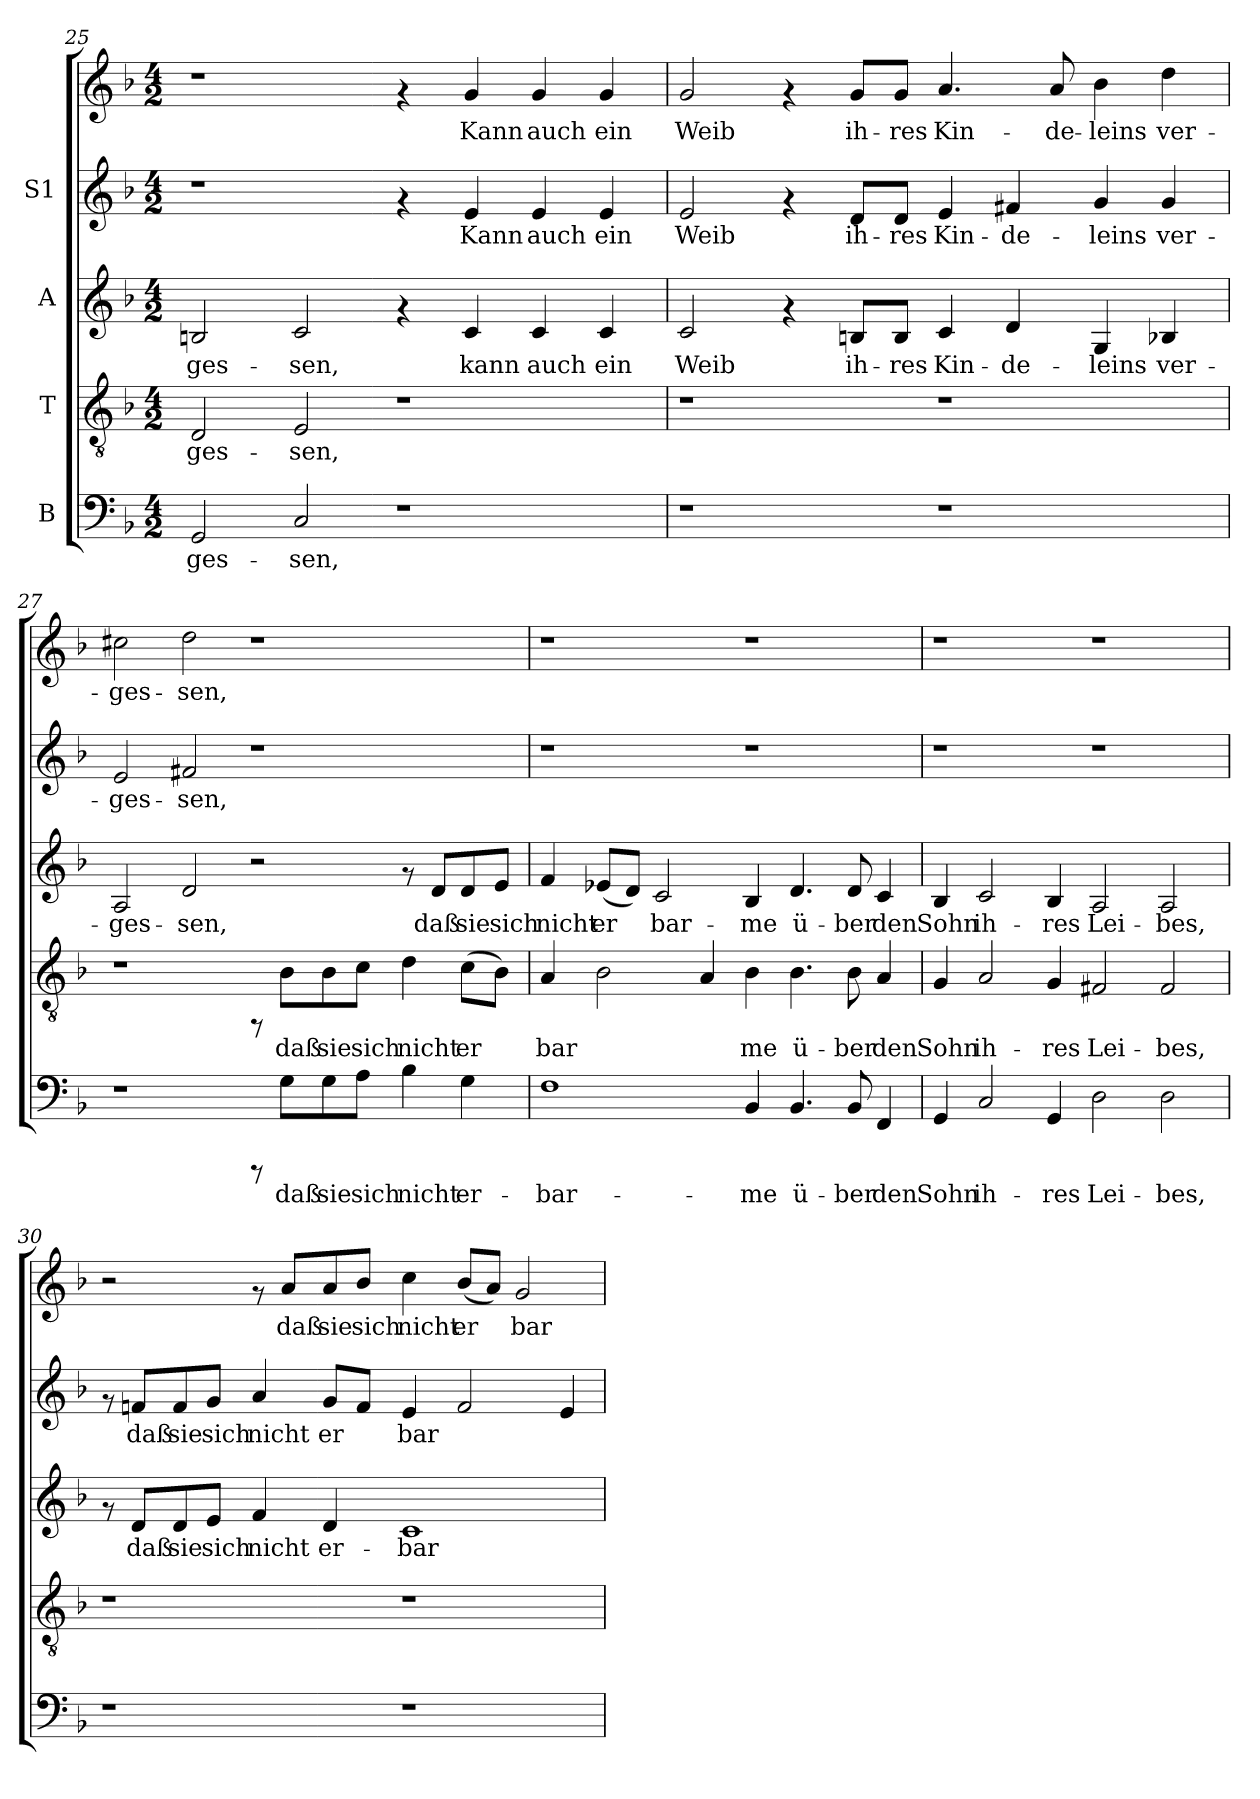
**kern	**text	**kern	**text	**kern	**text	**kern	**text	**kern	**text
*part4	*part4	*part3	*part3	*part2	*part2	*part1	*part1	*part1	*part1
*staff5	*staff5	*staff4	*staff4	*staff3	*staff3	*staff2	*staff2	*staff1	*staff1
*I"B	*	*I"T	*	*I"A	*	*I"S1	*	*	*
*clefF4	*	*clefGv2	*	*clefG2	*	*clefG2	*	*clefG2	*
*k[b-]	*	*k[b-]	*	*k[b-]	*	*k[b-]	*	*k[b-]	*
*F:	*	*F:	*	*F:	*	*F:	*	*F:	*
*M4/2	*	*M4/2	*	*M4/2	*	*M4/2	*	*M4/2	*
=25	=25	=25	=25	=25	=25	=25	=25	=25	=25
!	!LO:LY:b:cj	!	!LO:LY:b:cj	!	!LO:LY:b:cj	!	!	!	!
2GG/	-ges-	2D/	-ges-	2Bn/	-ges-	1r	.	1r	.
!	!LO:LY:b:cj	!	!LO:LY:b:cj	!	!LO:LY:b:cj	!	!	!	!
2C/	-sen,	2E/	-sen,	2c/	-sen,	.	.	.	.
1r	.	1r	.	4rf	.	4rf	.	4rf	.
!	!	!	!	!	!LO:LY:b:cj	!	!LO:LY:b:cj	!	!LO:LY:b:cj
.	.	.	.	4c/	kann	4e/	Kann	4g/	Kann
!	!	!	!	!	!LO:LY:b:cj	!	!LO:LY:b:cj	!	!LO:LY:b:cj
.	.	.	.	4c/	auch	4e/	auch	4g/	auch
!	!	!	!	!	!LO:LY:b:cj	!	!LO:LY:b:cj	!	!LO:LY:b:cj
.	.	.	.	4c/	ein	4e/	ein	4g/	ein
!!LO:LB:g=z
=26	=26	=26	=26	=26	=26	=26	=26	=26	=26
!	!	!	!	!	!LO:LY:b:cj	!	!LO:LY:b:cj	!	!LO:LY:b:cj
1r	.	1r	.	2c/	Weib	2e/	-Weib	2g/	Weib
.	.	.	.	4rf	.	4rf	.	4rf	.
!	!	!	!	!	!LO:LY:b:cj	!	!LO:LY:b:cj	!	!LO:LY:b:cj
.	.	.	.	8Bn/L	ih-	8d/L	ih-	8g/L	ih-
!	!	!	!	!	!LO:LY:b:cj	!	!LO:LY:b:cj	!	!LO:LY:b:cj
.	.	.	.	8B/J	-res	8d/J	-res	8g/J	-res
!	!	!	!	!	!LO:LY:b:cj	!	!LO:LY:b:cj	!	!LO:LY:b:cj
1r	.	1r	.	4c/	Kin-	4e/	Kin-	4.a/	Kin-
!	!	!	!	!	!LO:LY:b:cj	!	!LO:LY:b:cj	!	!
.	.	.	.	4d/	-de-	4f#X/	-de-	.	.
!	!	!	!	!	!	!	!	!	!LO:LY:b:cj
.	.	.	.	.	.	.	.	8a/	-de-
!	!	!	!	!	!LO:LY:b:cj	!	!LO:LY:b:cj	!	!LO:LY:b:cj
.	.	.	.	4G/	-leins	4g/	-leins	4b-\	-leins
!	!	!	!	!	!LO:LY:b:cj	!	!LO:LY:b:cj	!	!LO:LY:b:cj
.	.	.	.	4B-X/	ver-	4g/	ver-	4dd\	ver-
=27	=27	=27	=27	=27	=27	=27	=27	=27	=27
!	!	!	!	!	!LO:LY:b:cj	!	!LO:LY:b:cj	!	!LO:LY:b:cj
1r	.	1r	.	2A/	-ges-	2e/	ges-	2cc#X\	-ges-
!	!	!	!	!	!LO:LY:b:cj	!	!LO:LY:b:cj	!	!LO:LY:b:cj
.	.	.	.	2d/	-sen,	2f#X/	-sen,	2dd\	-sen,
8rCCC	.	8rFF	.	2r	.	1r	.	1r	.
!	!LO:LY:b:cj	!	!LO:LY:b:cj	!	!	!	!	!	!
8G\L	daß	8B-\L	daß	.	.	.	.	.	.
!	!LO:LY:b:cj	!	!LO:LY:b:cj	!	!	!	!	!	!
8G\	sie	8B-\	sie	.	.	.	.	.	.
!	!LO:LY:b:cj	!	!LO:LY:b:cj	!	!	!	!	!	!
8A\J	sich	8c\J	sich	.	.	.	.	.	.
!	!LO:LY:b:cj	!	!LO:LY:b:cj	!	!	!	!	!	!
4B-\	nicht	4d\	nicht	8rf	.	.	.	.	.
!	!	!	!	!	!LO:LY:b:cj	!	!	!	!
.	.	.	.	8d/L	daß	.	.	.	.
!	!LO:LY:b:cj	!	!LO:LY:b:cj	!	!LO:LY:b:cj	!	!	!	!
4G\	er-	(>8c\L	er-	8d/	sie	.	.	.	.
!	!	!	!LO:LY:b:cj	!	!LO:LY:b:cj	!	!	!	!
.	.	8B-\J)	--	8e/J	sich	.	.	.	.
!!LO:PB:g=z
=28	=28	=28	=28	=28	=28	=28	=28	=28	=28
!	!LO:LY:b:cj	!	!LO:LY:b:cj	!	!LO:LY:b:cj	!	!	!	!
1F	-bar-	4A/	-bar	4f/	nicht	1r	.	1r	.
!	!	!	!LO:LY:b:cj	!	!LO:LY:b:cj	!	!	!	!
.	.	2B-\	-	(<8e-X/L	er-	.	.	.	.
!	!	!	!	!	!LO:LY:b:cj	!	!	!	!
.	.	.	.	8d/J)	-	.	.	.	.
!	!	!	!	!	!LO:LY:b:cj	!	!	!	!
.	.	.	.	2c/	bar-	.	.	.	.
!	!	!	!LO:LY:b:cj	!	!	!	!	!	!
.	.	4A/	--	.	.	.	.	.	.
!	!LO:LY:b:cj	!	!LO:LY:b:cj	!	!LO:LY:b:cj	!	!	!	!
4BB-/	-me	4B-\	-me	4B-/	-me	1r	.	1r	.
!	!LO:LY:b:cj	!	!LO:LY:b:cj	!	!LO:LY:b:cj	!	!	!	!
4.BB-/	ü-	4.B-\	ü-	4.d/	ü-	.	.	.	.
!	!LO:LY:b:cj	!	!LO:LY:b:cj	!	!LO:LY:b:cj	!	!	!	!
8BB-/	-ber	8B-\	-ber	8d/	-ber	.	.	.	.
!	!LO:LY:b:cj	!	!LO:LY:b:cj	!	!LO:LY:b:cj	!	!	!	!
4FF/	den	4A/	den	4c/	den	.	.	.	.
=29	=29	=29	=29	=29	=29	=29	=29	=29	=29
!	!LO:LY:b:cj	!	!LO:LY:b:cj	!	!LO:LY:b:cj	!	!	!	!
4GG/	Sohn	4G/	Sohn	4B-/	Sohn	1r	.	1r	.
!	!LO:LY:b:cj	!	!LO:LY:b:cj	!	!LO:LY:b:cj	!	!	!	!
2C/	ih-	2A/	ih-	2c/	ih-	.	.	.	.
!	!LO:LY:b:cj	!	!LO:LY:b:cj	!	!LO:LY:b:cj	!	!	!	!
4GG/	-res	4G/	-res	4B-/	-res	.	.	.	.
!	!LO:LY:b:cj	!	!LO:LY:b:cj	!	!LO:LY:b:cj	!	!	!	!
2D\	Lei-	2F#X/	Lei-	2A/	Lei-	1r	.	1r	.
!	!LO:LY:b:cj	!	!LO:LY:b:cj	!	!LO:LY:b:cj	!	!	!	!
2D\	-bes,	2F#/	-bes,	2A/	-bes,	.	.	.	.
!!LO:LB:g=z
=30	=30	=30	=30	=30	=30	=30	=30	=30	=30
1r	.	1r	.	8rf	.	8rf	.	2r	.
!	!	!	!	!	!LO:LY:b:cj	!	!LO:LY:b:cj	!	!
.	.	.	.	8d/L	daß	8fn/L	-daß	.	.
!	!	!	!	!	!LO:LY:b:cj	!	!LO:LY:b:cj	!	!
.	.	.	.	8d/	sie	8f/	sie	.	.
!	!	!	!	!	!LO:LY:b:cj	!	!LO:LY:b:cj	!	!
.	.	.	.	8e/J	sich	8g/J	sich	.	.
!	!	!	!	!	!LO:LY:b:cj	!	!LO:LY:b:cj	!	!
.	.	.	.	4f/	nicht	4a/	nicht	8rf	.
!	!	!	!	!	!	!	!	!	!LO:LY:b:cj
.	.	.	.	.	.	.	.	8a/L	daß
!	!	!	!	!	!LO:LY:b:cj	!	!LO:LY:b:cj	!	!LO:LY:b:cj
.	.	.	.	4d/	er-	8g/L	er-	8a/	sie
!	!	!	!	!	!	!	!LO:LY:b:cj	!	!LO:LY:b:cj
.	.	.	.	.	.	8f/J	-	8b-/J	sich
!	!	!	!	!	!LO:LY:b:cj	!	!LO:LY:b:cj	!	!LO:LY:b:cj
1r	.	1r	.	1c	-bar-	4e/	bar	4cc\	nicht
!	!	!	!	!	!	!	!LO:LY:b:cj	!	!LO:LY:b:cj
.	.	.	.	.	.	2f/	-	(<8b-/L	er-
!	!	!	!	!	!	!	!	!	!LO:LY:b:cj
.	.	.	.	.	.	.	.	8a/J)	-
!	!	!	!	!	!	!	!	!	!LO:LY:b:cj
.	.	.	.	.	.	.	.	2g/	bar-
!	!	!	!	!	!	!	!LO:LY:b:cj	!	!
.	.	.	.	.	.	4e/	--	.	.
=	=	=	=	=	=	=	=	=	=
*-	*-	*-	*-	*-	*-	*-	*-	*-	*-
